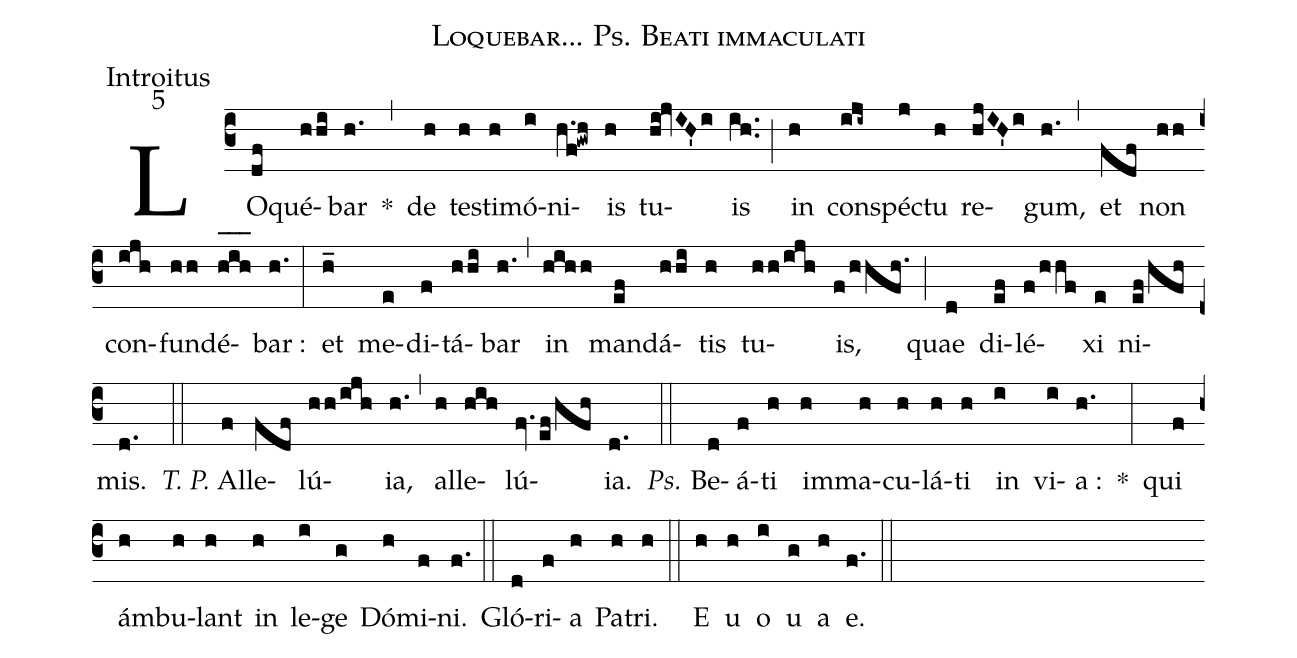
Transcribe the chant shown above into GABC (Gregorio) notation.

name:Loquebar... Ps. Beati immaculati;
office-part:Introitus;
mode:5;
%%
(c3) LO(df)qué(hhi)bar(h.) *(,) de(h) te(h)sti(h)mó(i)ni(h.f!gwh)is(h) tu(hi!jvIH'i)is(ih..) (;) in(h) con(iji~)spé(j)ctu(h) re(hjIH'i)gum,(h.) (,) et(fdf) non(hh) con(ijh)fun(hh)dé(h_[oh:h]i_[oh:h]h_[oh:h])bar :(h.) (:) et(h_) me(e)di(f)tá(hhi)bar(h.) (,) in(hihh) man(ef)dá(hhi)tis(h) tu(hh/ijh)is,(f/hhfh.) (;) quae(d) di(ef)lé(f/hhf)xi(e) ni(ef/hfh)mis.(d.) (::) <i>T. P.</i> Al(f)le(fdf)lú(hh/ijh){ia},(h.) (,) al(h)le(hih)lú(fv.ef/hfh){ia}.(d.) (::) <i>Ps.</i> Be(d)á(f)ti(h) im(h)ma(h)cu(h)lá(h)ti(h) in(i) vi(i)a :(h.) *(:) qui(f) ám(h)bu(h)lant(h) in(h) le(i)ge(g) Dó(h)mi(f)ni.(f.) (::) Gló(d)ri(f)a(h) Pa(h)tri.(h) (::) <eu>E(h) u(h) o(i) u(g) a(h) e.</eu>(f.) (::)
